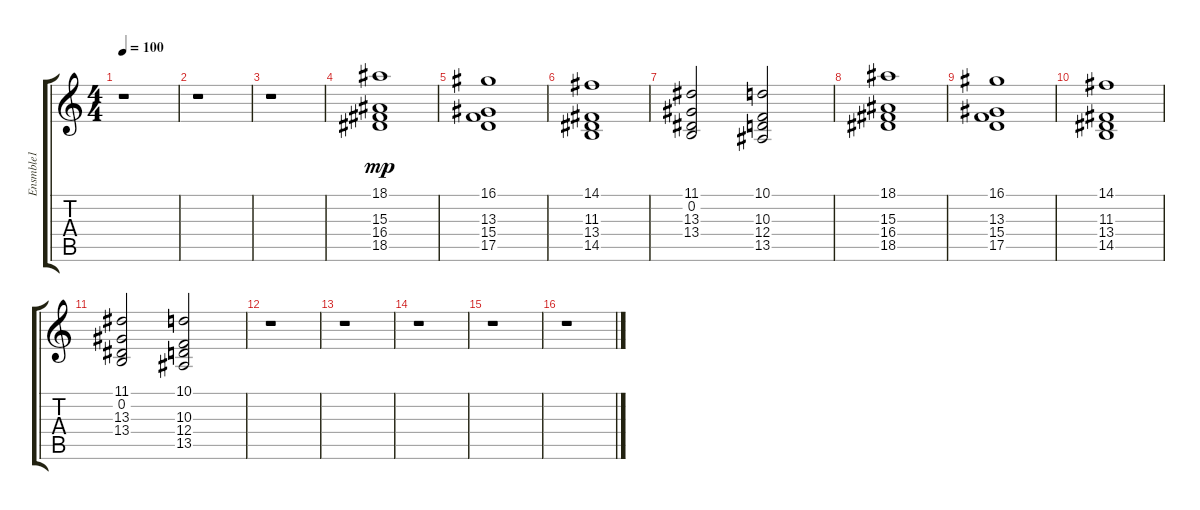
\track ("Ensmble1" "Ensmble1") {instrument stringensemble1}
\staff {score tabs}
\tuning (E4 B3 G3 D3 A2 E2) {hide}
\ts (4 4)
\tempo 100
\clef g2
\ks c
r.1{dy mp} |
r.1 |
r.1 |
(18.1 15.3 16.4 18.5).1 |
(16.1 13.3 15.4 17.5).1 |
(14.1 11.3 13.4 14.5).1 |
(11.1 0.2 13.3 13.4).2 (10.1 10.3 12.4 13.5).2 |
(18.1 15.3 16.4 18.5).1 |
(16.1 13.3 15.4 17.5).1 |
(14.1 11.3 13.4 14.5).1 |
(11.1 0.2 13.3 13.4).2 (10.1 10.3 12.4 13.5).2 |
r.1 |
r.1 |
r.1 |
r.1 |
r.1
